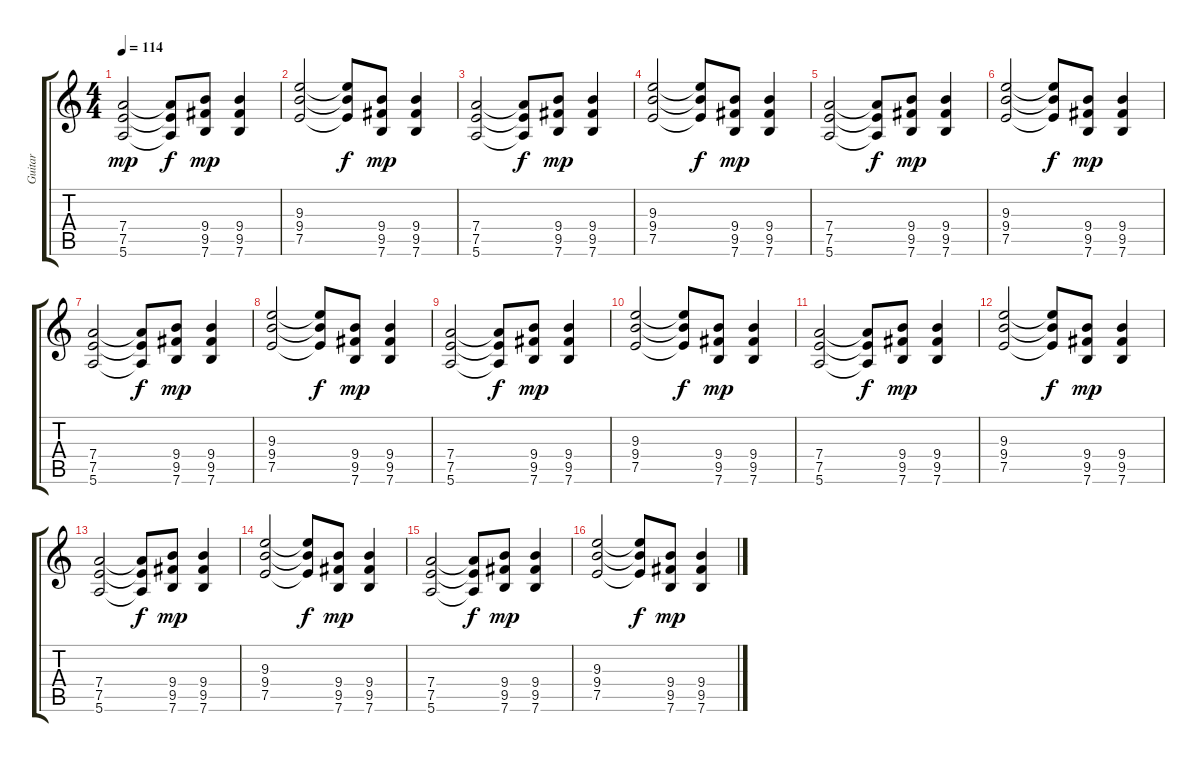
\track ("Guitar" "Guitar") {instrument overdrivenguitar}
\staff {score tabs}
\tuning (E4 B3 G3 D3 A2 E2) {hide}
\ts (4 4)
\tempo 114
\clef g2
\ks c
(7.4 7.5 5.6).2{dy mp} (7.4{t} 7.5{t} 5.6{t}).8{dy f} (9.4 9.5 7.6).8{dy mp} (9.4 9.5 7.6).4 |
(9.3 9.4 7.5).2 (9.3{t} 9.4{t} 7.5{t}).8{dy f} (9.4 9.5 7.6).8{dy mp} (9.4 9.5 7.6).4 |
(7.4 7.5 5.6).2 (7.4{t} 7.5{t} 5.6{t}).8{dy f} (9.4 9.5 7.6).8{dy mp} (9.4 9.5 7.6).4 |
(9.3 9.4 7.5).2 (9.3{t} 9.4{t} 7.5{t}).8{dy f} (9.4 9.5 7.6).8{dy mp} (9.4 9.5 7.6).4 |
(7.4 7.5 5.6).2 (7.4{t} 7.5{t} 5.6{t}).8{dy f} (9.4 9.5 7.6).8{dy mp} (9.4 9.5 7.6).4 |
(9.3 9.4 7.5).2 (9.3{t} 9.4{t} 7.5{t}).8{dy f} (9.4 9.5 7.6).8{dy mp} (9.4 9.5 7.6).4 |
(7.4 7.5 5.6).2 (7.4{t} 7.5{t} 5.6{t}).8{dy f} (9.4 9.5 7.6).8{dy mp} (9.4 9.5 7.6).4 |
(9.3 9.4 7.5).2 (9.3{t} 9.4{t} 7.5{t}).8{dy f} (9.4 9.5 7.6).8{dy mp} (9.4 9.5 7.6).4 |
(7.4 7.5 5.6).2 (7.4{t} 7.5{t} 5.6{t}).8{dy f} (9.4 9.5 7.6).8{dy mp} (9.4 9.5 7.6).4 |
(9.3 9.4 7.5).2 (9.3{t} 9.4{t} 7.5{t}).8{dy f} (9.4 9.5 7.6).8{dy mp} (9.4 9.5 7.6).4 |
(7.4 7.5 5.6).2 (7.4{t} 7.5{t} 5.6{t}).8{dy f} (9.4 9.5 7.6).8{dy mp} (9.4 9.5 7.6).4 |
(9.3 9.4 7.5).2 (9.3{t} 9.4{t} 7.5{t}).8{dy f} (9.4 9.5 7.6).8{dy mp} (9.4 9.5 7.6).4 |
(7.4 7.5 5.6).2 (7.4{t} 7.5{t} 5.6{t}).8{dy f} (9.4 9.5 7.6).8{dy mp} (9.4 9.5 7.6).4 |
(9.3 9.4 7.5).2 (9.3{t} 9.4{t} 7.5{t}).8{dy f} (9.4 9.5 7.6).8{dy mp} (9.4 9.5 7.6).4 |
(7.4 7.5 5.6).2 (7.4{t} 7.5{t} 5.6{t}).8{dy f} (9.4 9.5 7.6).8{dy mp} (9.4 9.5 7.6).4 |
(9.3 9.4 7.5).2 (9.3{t} 9.4{t} 7.5{t}).8{dy f} (9.4 9.5 7.6).8{dy mp} (9.4 9.5 7.6).4
